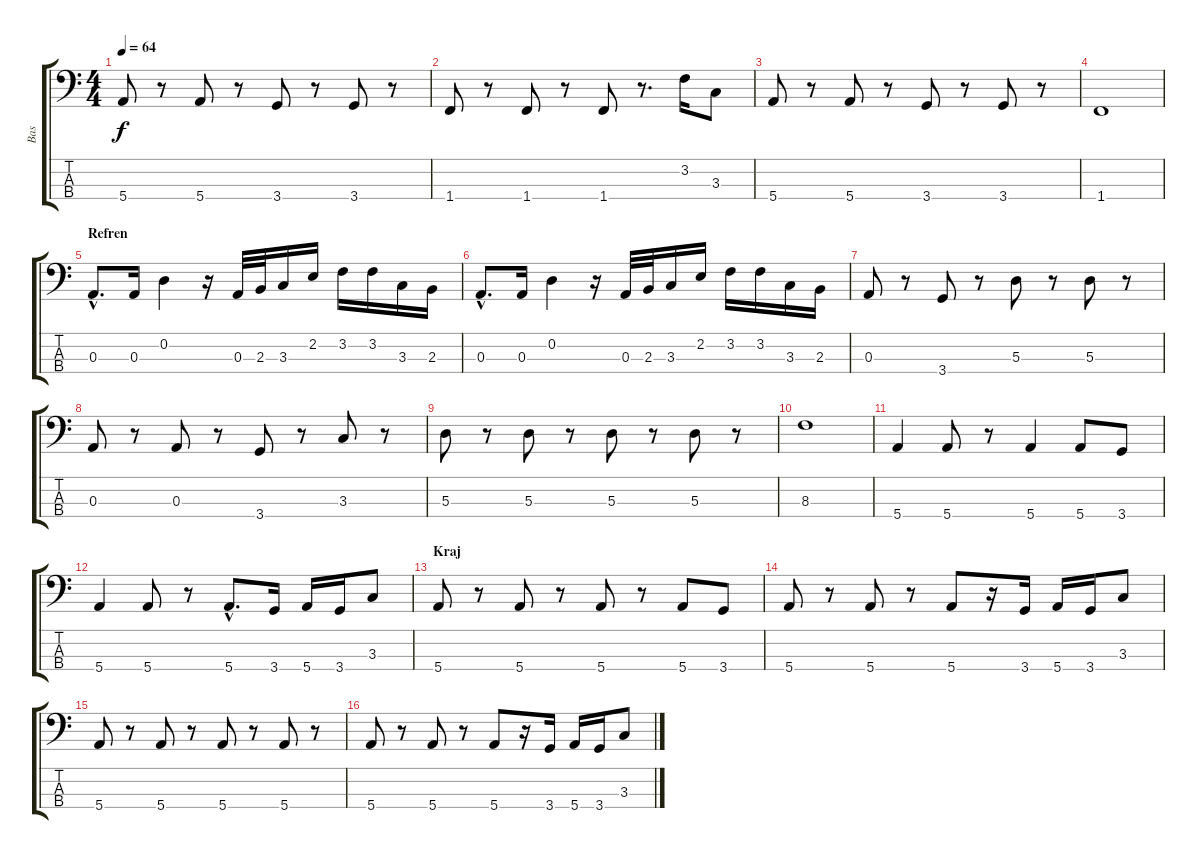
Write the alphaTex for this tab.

\track ("Bas" "Bas") {instrument slapbass1}
\staff {score tabs}
\tuning (G2 D2 A1 E1) {hide}
\ts (4 4)
\tempo 64
\clef f4
\ks c
5.4.8{dy f} r.8 5.4.8 r.8 3.4.8 r.8 3.4.8 r.8 |
1.4.8 r.8 1.4.8 r.8 1.4.8 r.8{d} 3.2.16 3.3.8 |
5.4.8 r.8 5.4.8 r.8 3.4.8 r.8 3.4.8 r.8 |
1.4.1 |
\section ("" "Refren")
0.3{hac}.8{d} 0.3.16 0.2.4 r.16 0.3.32 2.3.32 3.3.16 2.2.16 3.2.16 3.2.16 3.3.16 2.3.16 |
0.3{hac}.8{d} 0.3.16 0.2.4 r.16 0.3.32 2.3.32 3.3.16 2.2.16 3.2.16 3.2.16 3.3.16 2.3.16 |
0.3.8 r.8 3.4.8 r.8 5.3.8 r.8 5.3.8 r.8 |
0.3.8 r.8 0.3.8 r.8 3.4.8 r.8 3.3.8 r.8 |
5.3.8 r.8 5.3.8 r.8 5.3.8 r.8 5.3.8 r.8 |
8.3.1 |
5.4.4 5.4.8 r.8 5.4.4 5.4.8 3.4.8 |
5.4.4 5.4.8 r.8 5.4{hac}.8{d} 3.4.16 5.4.16 3.4.16 3.3.8 |
\section ("" "Kraj")
5.4.8 r.8 5.4.8 r.8 5.4.8 r.8 5.4.8 3.4.8 |
5.4.8 r.8 5.4.8 r.8 5.4.8 r.16 3.4.16 5.4.16 3.4.16 3.3.8 |
5.4.8 r.8 5.4.8 r.8 5.4.8 r.8 5.4.8 r.8 |
5.4.8 r.8 5.4.8 r.8 5.4.8 r.16 3.4.16 5.4.16 3.4.16 3.3.8
